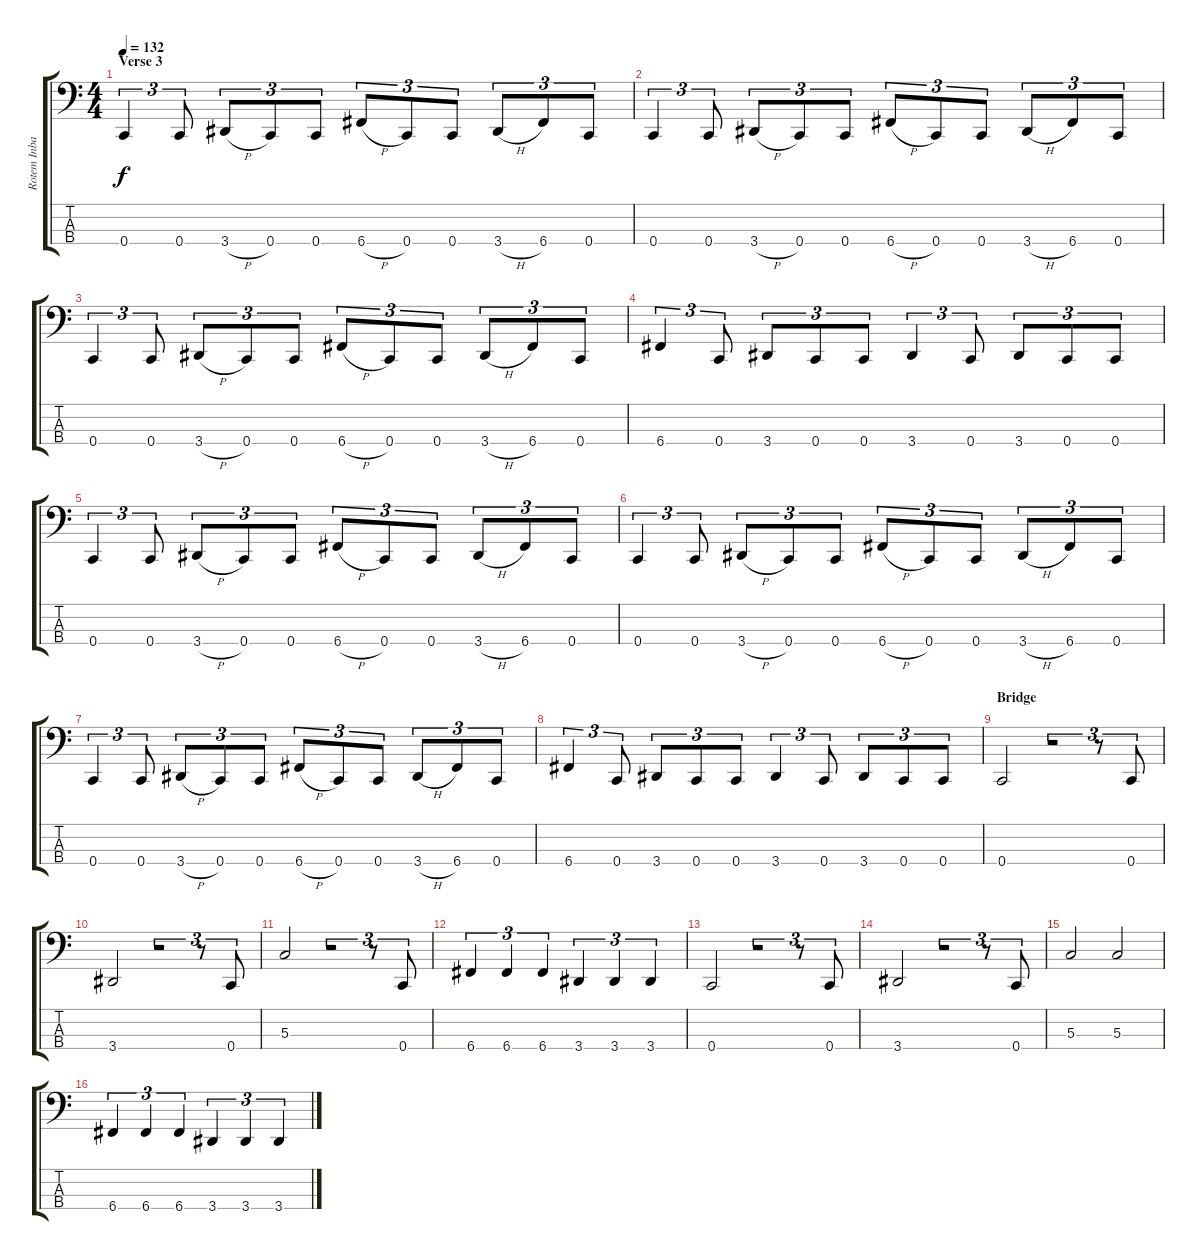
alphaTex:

\track ("Rotem Inbar" "Rotem Inba") {instrument electricbasspick}
\staff {score tabs}
\tuning (F2 C2 G1 C1) {hide}
\ts (4 4)
\section ("" "Verse 3")
\tempo 132
\clef f4
\ks c
0.4.4{tu (3 2) dy f} 0.4.8{tu (3 2)} 3.4{h}.8{tu (3 2)} 0.4.8{tu (3 2)} 0.4.8{tu (3 2)} 6.4{h}.8{tu (3 2)} 0.4.8{tu (3 2)} 0.4.8{tu (3 2)} 3.4{h}.8{tu (3 2)} 6.4.8{tu (3 2)} 0.4.8{tu (3 2)} |
0.4.4{tu (3 2)} 0.4.8{tu (3 2)} 3.4{h}.8{tu (3 2)} 0.4.8{tu (3 2)} 0.4.8{tu (3 2)} 6.4{h}.8{tu (3 2)} 0.4.8{tu (3 2)} 0.4.8{tu (3 2)} 3.4{h}.8{tu (3 2)} 6.4.8{tu (3 2)} 0.4.8{tu (3 2)} |
0.4.4{tu (3 2)} 0.4.8{tu (3 2)} 3.4{h}.8{tu (3 2)} 0.4.8{tu (3 2)} 0.4.8{tu (3 2)} 6.4{h}.8{tu (3 2)} 0.4.8{tu (3 2)} 0.4.8{tu (3 2)} 3.4{h}.8{tu (3 2)} 6.4.8{tu (3 2)} 0.4.8{tu (3 2)} |
6.4.4{tu (3 2)} 0.4.8{tu (3 2)} 3.4.8{tu (3 2)} 0.4.8{tu (3 2)} 0.4.8{tu (3 2)} 3.4.4{tu (3 2)} 0.4.8{tu (3 2)} 3.4.8{tu (3 2)} 0.4.8{tu (3 2)} 0.4.8{tu (3 2)} |
0.4.4{tu (3 2)} 0.4.8{tu (3 2)} 3.4{h}.8{tu (3 2)} 0.4.8{tu (3 2)} 0.4.8{tu (3 2)} 6.4{h}.8{tu (3 2)} 0.4.8{tu (3 2)} 0.4.8{tu (3 2)} 3.4{h}.8{tu (3 2)} 6.4.8{tu (3 2)} 0.4.8{tu (3 2)} |
0.4.4{tu (3 2)} 0.4.8{tu (3 2)} 3.4{h}.8{tu (3 2)} 0.4.8{tu (3 2)} 0.4.8{tu (3 2)} 6.4{h}.8{tu (3 2)} 0.4.8{tu (3 2)} 0.4.8{tu (3 2)} 3.4{h}.8{tu (3 2)} 6.4.8{tu (3 2)} 0.4.8{tu (3 2)} |
0.4.4{tu (3 2)} 0.4.8{tu (3 2)} 3.4{h}.8{tu (3 2)} 0.4.8{tu (3 2)} 0.4.8{tu (3 2)} 6.4{h}.8{tu (3 2)} 0.4.8{tu (3 2)} 0.4.8{tu (3 2)} 3.4{h}.8{tu (3 2)} 6.4.8{tu (3 2)} 0.4.8{tu (3 2)} |
6.4.4{tu (3 2)} 0.4.8{tu (3 2)} 3.4.8{tu (3 2)} 0.4.8{tu (3 2)} 0.4.8{tu (3 2)} 3.4.4{tu (3 2)} 0.4.8{tu (3 2)} 3.4.8{tu (3 2)} 0.4.8{tu (3 2)} 0.4.8{tu (3 2)} |
\section ("" "Bridge")
0.4.2 r.2{tu (3 2)} r.8{tu (3 2)} 0.4.8{tu (3 2)} |
3.4.2 r.2{tu (3 2)} r.8{tu (3 2)} 0.4.8{tu (3 2)} |
5.3.2 r.2{tu (3 2)} r.8{tu (3 2)} 0.4.8{tu (3 2)} |
6.4.4{tu (3 2)} 6.4.4{tu (3 2)} 6.4.4{tu (3 2)} 3.4.4{tu (3 2)} 3.4.4{tu (3 2)} 3.4.4{tu (3 2)} |
0.4.2 r.2{tu (3 2)} r.8{tu (3 2)} 0.4.8{tu (3 2)} |
3.4.2 r.2{tu (3 2)} r.8{tu (3 2)} 0.4.8{tu (3 2)} |
5.3.2 5.3.2 |
6.4.4{tu (3 2)} 6.4.4{tu (3 2)} 6.4.4{tu (3 2)} 3.4.4{tu (3 2)} 3.4.4{tu (3 2)} 3.4.4{tu (3 2)}
